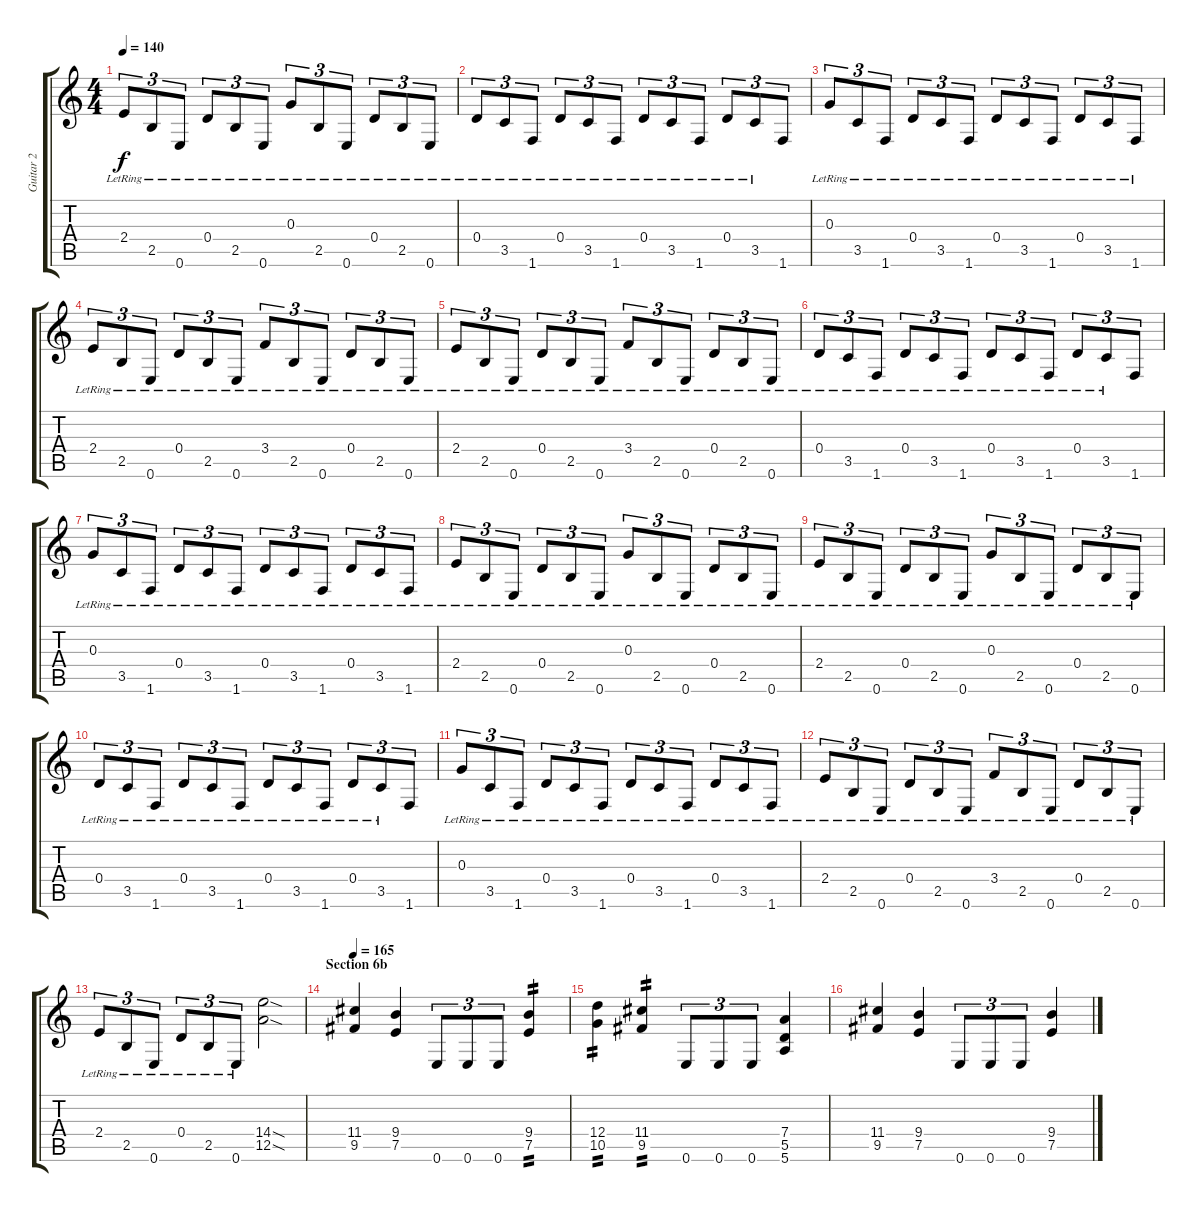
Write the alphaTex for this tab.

\track ("Guitar 2" "Guitar 2") {instrument distortionguitar}
\staff {score tabs}
\tuning (E4 B3 G3 D3 A2 E2) {hide}
\ts (4 4)
\tempo 140
\clef g2
\ks c
2.4{lr}.8{tu (3 2) dy f} 2.5{lr}.8{tu (3 2)} 0.6{lr}.8{tu (3 2)} 0.4{lr}.8{tu (3 2)} 2.5{lr}.8{tu (3 2)} 0.6{lr}.8{tu (3 2)} 0.3{lr}.8{tu (3 2)} 2.5{lr}.8{tu (3 2)} 0.6{lr}.8{tu (3 2)} 0.4{lr}.8{tu (3 2)} 2.5{lr}.8{tu (3 2)} 0.6{lr}.8{tu (3 2)} |
0.4{lr}.8{tu (3 2)} 3.5{lr}.8{tu (3 2)} 1.6{lr}.8{tu (3 2)} 0.4{lr}.8{tu (3 2)} 3.5{lr}.8{tu (3 2)} 1.6{lr}.8{tu (3 2)} 0.4{lr}.8{tu (3 2)} 3.5{lr}.8{tu (3 2)} 1.6{lr}.8{tu (3 2)} 0.4{lr}.8{tu (3 2)} 3.5{lr}.8{tu (3 2)} 1.6.8{tu (3 2)} |
0.3{lr}.8{tu (3 2)} 3.5{lr}.8{tu (3 2)} 1.6{lr}.8{tu (3 2)} 0.4{lr}.8{tu (3 2)} 3.5{lr}.8{tu (3 2)} 1.6{lr}.8{tu (3 2)} 0.4{lr}.8{tu (3 2)} 3.5{lr}.8{tu (3 2)} 1.6{lr}.8{tu (3 2)} 0.4{lr}.8{tu (3 2)} 3.5{lr}.8{tu (3 2)} 1.6{lr}.8{tu (3 2)} |
2.4{lr}.8{tu (3 2)} 2.5{lr}.8{tu (3 2)} 0.6{lr}.8{tu (3 2)} 0.4{lr}.8{tu (3 2)} 2.5{lr}.8{tu (3 2)} 0.6{lr}.8{tu (3 2)} 3.4{lr}.8{tu (3 2)} 2.5{lr}.8{tu (3 2)} 0.6{lr}.8{tu (3 2)} 0.4{lr}.8{tu (3 2)} 2.5{lr}.8{tu (3 2)} 0.6{lr}.8{tu (3 2)} |
2.4{lr}.8{tu (3 2)} 2.5{lr}.8{tu (3 2)} 0.6{lr}.8{tu (3 2)} 0.4{lr}.8{tu (3 2)} 2.5{lr}.8{tu (3 2)} 0.6{lr}.8{tu (3 2)} 3.4{lr}.8{tu (3 2)} 2.5{lr}.8{tu (3 2)} 0.6{lr}.8{tu (3 2)} 0.4{lr}.8{tu (3 2)} 2.5{lr}.8{tu (3 2)} 0.6{lr}.8{tu (3 2)} |
0.4{lr}.8{tu (3 2)} 3.5{lr}.8{tu (3 2)} 1.6{lr}.8{tu (3 2)} 0.4{lr}.8{tu (3 2)} 3.5{lr}.8{tu (3 2)} 1.6{lr}.8{tu (3 2)} 0.4{lr}.8{tu (3 2)} 3.5{lr}.8{tu (3 2)} 1.6{lr}.8{tu (3 2)} 0.4{lr}.8{tu (3 2)} 3.5{lr}.8{tu (3 2)} 1.6.8{tu (3 2)} |
0.3{lr}.8{tu (3 2)} 3.5{lr}.8{tu (3 2)} 1.6{lr}.8{tu (3 2)} 0.4{lr}.8{tu (3 2)} 3.5{lr}.8{tu (3 2)} 1.6{lr}.8{tu (3 2)} 0.4{lr}.8{tu (3 2)} 3.5{lr}.8{tu (3 2)} 1.6{lr}.8{tu (3 2)} 0.4{lr}.8{tu (3 2)} 3.5{lr}.8{tu (3 2)} 1.6{lr}.8{tu (3 2)} |
2.4{lr}.8{tu (3 2)} 2.5{lr}.8{tu (3 2)} 0.6{lr}.8{tu (3 2)} 0.4{lr}.8{tu (3 2)} 2.5{lr}.8{tu (3 2)} 0.6{lr}.8{tu (3 2)} 0.3{lr}.8{tu (3 2)} 2.5{lr}.8{tu (3 2)} 0.6{lr}.8{tu (3 2)} 0.4{lr}.8{tu (3 2)} 2.5{lr}.8{tu (3 2)} 0.6{lr}.8{tu (3 2)} |
2.4{lr}.8{tu (3 2)} 2.5{lr}.8{tu (3 2)} 0.6{lr}.8{tu (3 2)} 0.4{lr}.8{tu (3 2)} 2.5{lr}.8{tu (3 2)} 0.6{lr}.8{tu (3 2)} 0.3{lr}.8{tu (3 2)} 2.5{lr}.8{tu (3 2)} 0.6{lr}.8{tu (3 2)} 0.4{lr}.8{tu (3 2)} 2.5{lr}.8{tu (3 2)} 0.6{lr}.8{tu (3 2)} |
0.4{lr}.8{tu (3 2)} 3.5{lr}.8{tu (3 2)} 1.6{lr}.8{tu (3 2)} 0.4{lr}.8{tu (3 2)} 3.5{lr}.8{tu (3 2)} 1.6{lr}.8{tu (3 2)} 0.4{lr}.8{tu (3 2)} 3.5{lr}.8{tu (3 2)} 1.6{lr}.8{tu (3 2)} 0.4{lr}.8{tu (3 2)} 3.5{lr}.8{tu (3 2)} 1.6.8{tu (3 2)} |
0.3{lr}.8{tu (3 2)} 3.5{lr}.8{tu (3 2)} 1.6{lr}.8{tu (3 2)} 0.4{lr}.8{tu (3 2)} 3.5{lr}.8{tu (3 2)} 1.6{lr}.8{tu (3 2)} 0.4{lr}.8{tu (3 2)} 3.5{lr}.8{tu (3 2)} 1.6{lr}.8{tu (3 2)} 0.4{lr}.8{tu (3 2)} 3.5{lr}.8{tu (3 2)} 1.6{lr}.8{tu (3 2)} |
2.4{lr}.8{tu (3 2)} 2.5{lr}.8{tu (3 2)} 0.6{lr}.8{tu (3 2)} 0.4{lr}.8{tu (3 2)} 2.5{lr}.8{tu (3 2)} 0.6{lr}.8{tu (3 2)} 3.4{lr}.8{tu (3 2)} 2.5{lr}.8{tu (3 2)} 0.6{lr}.8{tu (3 2)} 0.4{lr}.8{tu (3 2)} 2.5{lr}.8{tu (3 2)} 0.6{lr}.8{tu (3 2)} |
2.4{lr}.8{tu (3 2)} 2.5{lr}.8{tu (3 2)} 0.6{lr}.8{tu (3 2)} 0.4{lr}.8{tu (3 2)} 2.5{lr}.8{tu (3 2)} 0.6{lr}.8{tu (3 2)} (14.4{sod} 12.5{sod}).2{volume 11 instrument distortionguitar} |
\section ("" "Section 6b")
\tempo 165
(11.4 9.5).4{volume 11 instrument distortionguitar} (9.4 7.5).4 0.6.8{tu (3 2)} 0.6.8{tu (3 2)} 0.6.8{tu (3 2)} (9.4 7.5).4{tp 2} |
(12.4 10.5).4{tp 2} (11.4 9.5).4{tp 2} 0.6.8{tu (3 2)} 0.6.8{tu (3 2)} 0.6.8{tu (3 2)} (7.4 5.5 5.6).4 |
(11.4 9.5).4 (9.4 7.5).4 0.6.8{tu (3 2)} 0.6.8{tu (3 2)} 0.6.8{tu (3 2)} (9.4 7.5).4
